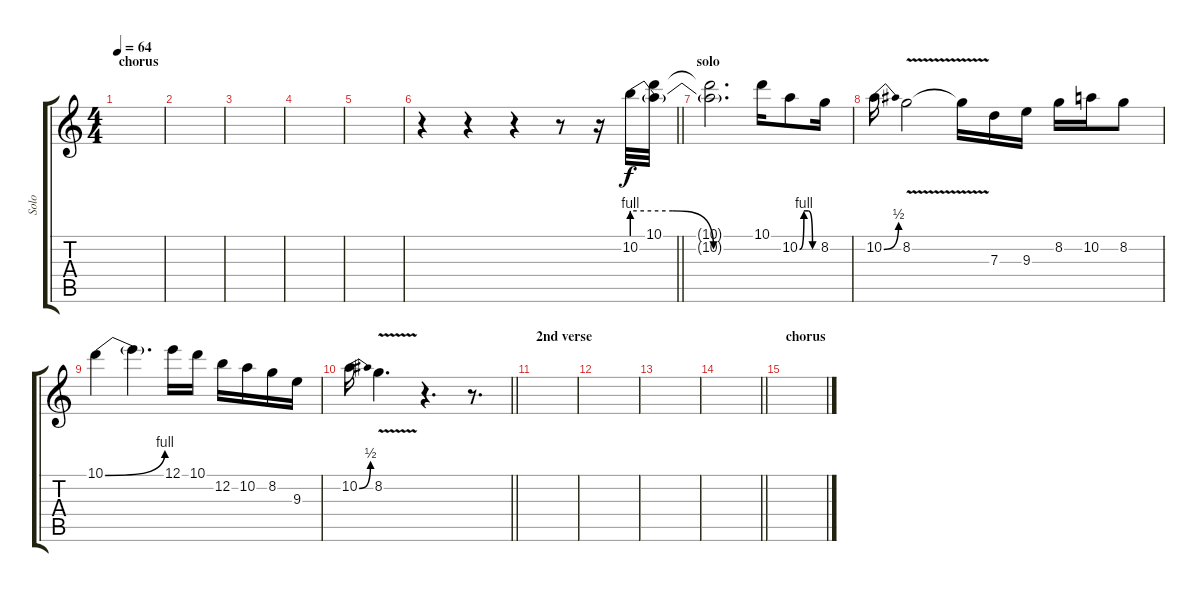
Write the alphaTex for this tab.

\track ("Solo" "Solo") {instrument overdrivenguitar}
\staff {score tabs}
\tuning (E4 B3 G3 D3 A2 E2) {hide}
\ts (4 4)
\section ("" "chorus")
\tempo 64
\clef g2
\ks c
|
|
|
|
|
\barLineRight lightlight
r.4 r.4 r.4 r.8 r.16 10.2{be (custom 0 4 20 4 40 0 60 0)}.32 (10.1 10.2{t}).32 |
\section ("" "solo")
(10.1{t} 10.2{t}).2{d} 10.1.16 10.2{be (custom 0 0 15 4 30 4 45 0 60 0)}.8 8.2.16 |
10.2{be (bend 0 0 60 2)}.16 8.2{v}.2 8.2{t}.16 7.3.16 9.3.16 8.2.16 10.2.16 8.2.8 |
10.1{be (bend 0 0 60 4)}.4 10.1{t}.4{d} 12.1.16 10.1.16 12.2.16 10.2.16 8.2.16 9.3.16 |
\barLineRight lightlight
10.2{be (bend 0 0 60 2)}.16 8.2{v}.4{d} r.4{d} r.8{d} |
\section ("" "2nd verse")
|
|
|
\barLineRight lightlight
|
\section ("" "chorus")
